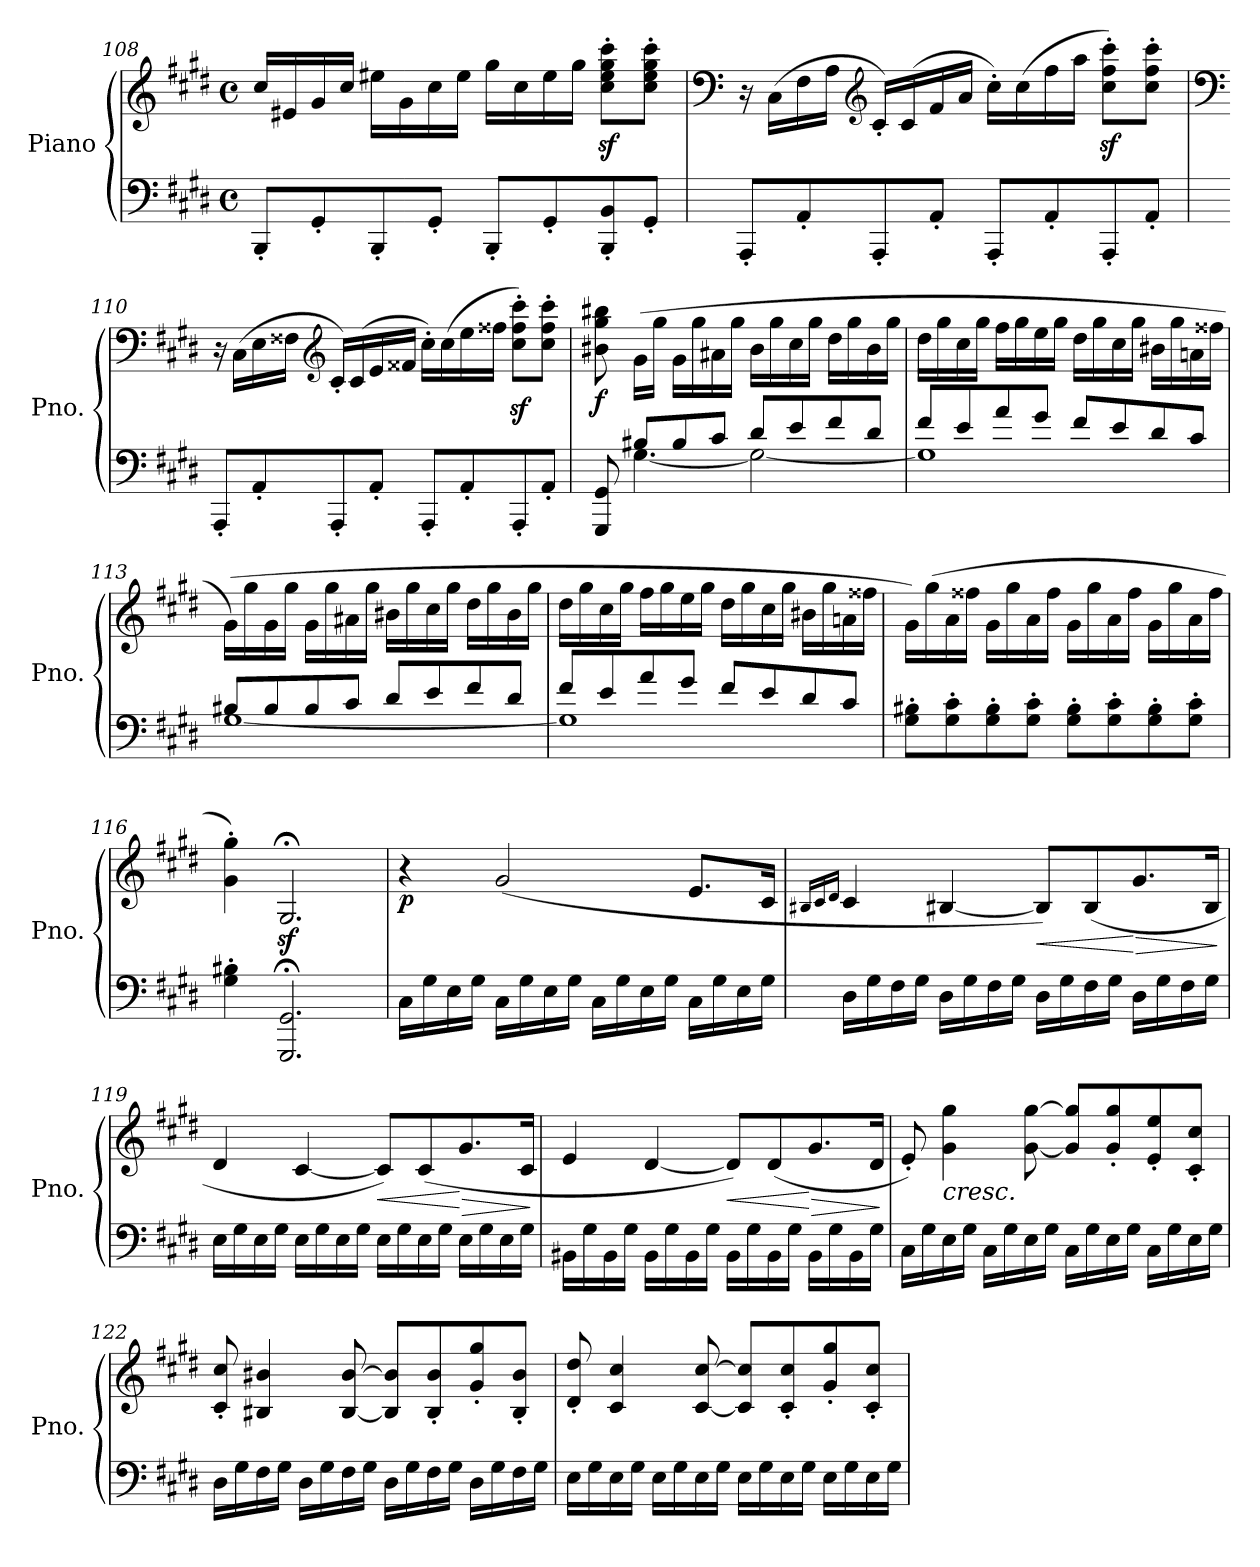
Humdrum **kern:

**kern	**kern	**dynam
*part1	*part1	*part1
*staff2	*staff1	*staff1/2
*I"Piano	*	*
*I'Pno.	*	*
*clefF4	*clefG2	*
*k[f#c#g#d#]	*k[f#c#g#d#]	*
*M4/4	*M4/4	*
*met(c)	*met(c)	*
=108	=108	=108
8BBB'/L	16cc#/LL	.
.	16e#X/	.
8GG#'/	16g#/	.
.	16cc#/JJ	.
8BBB'/	16ee#X\LL	.
.	16g#\	.
8GG#'/J	16cc#\	.
.	16ee#\JJ	.
8BBB'/L	16gg#\LL	.
.	16cc#\	.
8GG#'/	16ee#\	.
.	16gg#\JJ	.
8BBB/' 8BB/'	8cc#\z<' 8ee#\z<' 8gg#\z<' 8ccc#\z<'L	.
8GG#'/J	8cc#\' 8ee#\' 8gg#\' 8ccc#\'J	.
=109	=109	=109
*	*clefF4	*
8AAA'/L	16r	.
.	(>16C#\LL	.
8AA'/	16F#\	.
.	16A\JJ	.
*	*clefG2	*
8AAA'/	16c#'/LL)	.
.	(>16c#/	.
8AA'/J	16f#/	.
.	16a/JJ	.
8AAA'/L	16cc#'\LL)	.
.	(>16cc#\	.
8AA'/	16ff#\	.
.	16aa\JJ	.
8AAA'/	8cc#\z<' 8ff#\z<' 8ccc#\z<'L)	.
8AA'/J	8cc#\' 8ff#\' 8ccc#\'J	.
!!LO:LB:g=z
=110	=110	=110
*	*clefF4	*
8AAA'/L	16r	.
.	(>16C#\LL	.
8AA'/	16E\	.
.	16F##X\JJ	.
*	*clefG2	*
8AAA'/	16c#'/LL)	.
.	(>16c#/	.
8AA'/J	16e/	.
.	16f##X/JJ	.
8AAA'/L	16cc#'\LL)	.
.	(>16cc#\	.
8AA'/	16ee\	.
.	16ff##X\JJ	.
8AAA'/	8cc#\z<' 8ff##\z<' 8ccc#\z<'L)	.
8AA'/J	8cc#\' 8ff##\' 8ccc#\'J	.
=111	=111	=111
*^	*	*
!	!	!	!LO:DY:b
8GGG#/ 8GG#/	8ryy	8b#X\ 8gg#\ 8bb#X\	f
8B#X/L	[4.G#\	(>16g#\LL	.
.	.	16gg#\JJ	.
8B#/	.	16g#\LL	.
.	.	16gg#\	.
8c#/J	.	16a#X\	.
.	.	16gg#\JJ	.
8d#/L	2G#\_	16b#\LL	.
.	.	16gg#\	.
8e/	.	16cc#\	.
.	.	16gg#\JJ	.
8f#/	.	16dd#\LL	.
.	.	16gg#\	.
8d#/J	.	16b#\	.
.	.	16gg#\JJ	.
=112	=112	=112	=112
8f#/L	1G#]	16dd#\LL	.
.	.	16gg#\	.
8e/	.	16cc#\	.
.	.	16gg#\JJ	.
8a/	.	16ff#\LL	.
.	.	16gg#\	.
8g#/J	.	16ee\	.
.	.	16gg#\JJ	.
8f#/L	.	16dd#\LL	.
.	.	16gg#\	.
8e/	.	16cc#\	.
.	.	16gg#\JJ	.
8d#/	.	16b#X\LL	.
.	.	16gg#\	.
8c#/J	.	16an\	.
.	.	16ff##X\JJ	.
!!LO:LB:g=z
=113	=113	=113	=113
8B#X/L	[1G#	(>16g#\LL)	.
.	.	16gg#\	.
8B#/	.	16g#\	.
.	.	16gg#\JJ	.
8B#/	.	16g#\LL	.
.	.	16gg#\	.
8c#/J	.	16a#X\	.
.	.	16gg#\JJ	.
8d#/L	.	16b#X\LL	.
.	.	16gg#\	.
8e/	.	16cc#\	.
.	.	16gg#\JJ	.
8f#/	.	16dd#\LL	.
.	.	16gg#\	.
8d#/J	.	16b#\	.
.	.	16gg#\JJ	.
=114	=114	=114	=114
8f#/L	1G#]	16dd#\LL	.
.	.	16gg#\	.
8e/	.	16cc#\	.
.	.	16gg#\JJ	.
8a/	.	16ff#\LL	.
.	.	16gg#\	.
8g#/J	.	16ee\	.
.	.	16gg#\JJ	.
8f#/L	.	16dd#\LL	.
.	.	16gg#\	.
8e/	.	16cc#\	.
.	.	16gg#\JJ	.
8d#/	.	16b#X\LL	.
.	.	16gg#\	.
8c#/J	.	16an\	.
.	.	16ff##X\JJ	.
*v	*v	*	*
=115	=115	=115
8G#\' 8B#X\'L	16g#\LL)	.
.	(>16gg#\	.
8G#\' 8c#\'	16a\	.
.	16ff##X\JJ	.
8G#\' 8B#\'	16g#\LL	.
.	16gg#\	.
8G#\' 8c#\'J	16a\	.
.	16ff##\JJ	.
8G#\' 8B#\'L	16g#\LL	.
.	16gg#\	.
8G#\' 8c#\'	16a\	.
.	16ff##\JJ	.
8G#\' 8B#\'	16g#\LL	.
.	16gg#\	.
8G#\' 8c#\'J	16a\	.
.	16ff##\JJ	.
=116	=116	=116
4G#\' 4B#X\'	4g#\' 4gg#\')	.
2.GGG#/;< 2.GG#/;<	2.G#z<;</	.
!!LO:LB:g=z
=117	=117	=117
!	!	!LO:DY:b
16C#\LL	4r	p
16G#\	.	.
16E\	.	.
16G#\JJ	.	.
16C#\LL	(<2g#/	.
16G#\	.	.
16E\	.	.
16G#\JJ	.	.
16C#\LL	.	.
16G#\	.	.
16E\	.	.
16G#\JJ	.	.
16C#\LL	8.e/L	.
16G#\	.	.
16E\	.	.
16G#\JJ	16c#/Jk	.
=118	=118	=118
.	16qB#X/LL	.
.	16qc#/	.
.	16qd#/JJ	.
16D#\LL	4c#/	.
16G#\	.	.
16F#\	.	.
16G#\JJ	.	.
16D#\LL	[4B#X/	.
16G#\	.	.
16F#\	.	.
16G#\JJ	.	.
!	!	!LO:HP:b
16D#\LL	8B#/L])	<
16G#\	.	.
16F#\	(<8B#/	.
16G#\JJ	.	.
!	!	!LO:HP:n=1:b
16D#\LL	8.g#/	[ >
16G#\	.	.
16F#\	.	.
16G#\JJ	16B#/Jk	.
.	.	]
=119	=119	=119
16E\LL	4d#/	.
16G#\	.	.
16E\	.	.
16G#\JJ	.	.
16E\LL	[4c#/	.
16G#\	.	.
16E\	.	.
16G#\JJ	.	.
!	!	!LO:HP:b
16E\LL	8c#/L])	<
16G#\	.	.
16E\	(<8c#/	.
16G#\JJ	.	.
!	!	!LO:HP:n=1:b
16E\LL	8.g#/	[ >
16G#\	.	.
16E\	.	.
16G#\JJ	16c#/Jk	.
.	.	]
!!LO:LB:g=z
=120	=120	=120
16BB#X\LL	4e/	.
16G#\	.	.
16BB#\	.	.
16G#\JJ	.	.
16BB#\LL	[4d#/	.
16G#\	.	.
16BB#\	.	.
16G#\JJ	.	.
!	!	!LO:HP:b
16BB#\LL	8d#/L])	<
16G#\	.	.
16BB#\	(<8d#/	.
16G#\JJ	.	.
!	!	!LO:HP:n=1:b
16BB#\LL	8.g#/	[ >
16G#\	.	.
16BB#\	.	.
16G#\JJ	16d#/Jk	.
.	.	]
=121	=121	=121
16C#\LL	8e'/)	.
16G#\	.	.
!	!LO:TX:b:i:t=cresc.	!
16E\	4g#\ 4gg#\	.
16G#\JJ	.	.
16C#\LL	.	.
16G#\	.	.
16E\	[8g#\ [8gg#\	.
16G#\JJ	.	.
16C#\LL	8g#/] 8gg#/]L	.
16G#\	.	.
16E\	8g#/' 8gg#/'	.
16G#\JJ	.	.
16C#\LL	8e/' 8ee/'	.
16G#\	.	.
16E\	8c#/' 8cc#/'J	.
16G#\JJ	.	.
=122	=122	=122
16D#\LL	8c#/' 8cc#/'	.
16G#\	.	.
16F#\	4B#X/ 4b#X/	.
16G#\JJ	.	.
16D#\LL	.	.
16G#\	.	.
16F#\	[8B#/ [8b#/	.
16G#\JJ	.	.
16D#\LL	8B#/] 8b#/]L	.
16G#\	.	.
16F#\	8B#/' 8b#/'	.
16G#\JJ	.	.
16D#\LL	8g#/' 8gg#/'	.
16G#\	.	.
16F#\	8B#/' 8b#/'J	.
16G#\JJ	.	.
!!LO:LB:g=z
=123	=123	=123
16E\LL	8d#/' 8dd#/'	.
16G#\	.	.
16E\	4c#/ 4cc#/	.
16G#\JJ	.	.
16E\LL	.	.
16G#\	.	.
16E\	[8c#/ [8cc#/	.
16G#\JJ	.	.
16E\LL	8c#/] 8cc#/]L	.
16G#\	.	.
16E\	8c#/' 8cc#/'	.
16G#\JJ	.	.
16E\LL	8g#/' 8gg#/'	.
16G#\	.	.
16E\	8c#/' 8cc#/'J	.
16G#\JJ	.	.
=	=	=
*-	*-	*-
